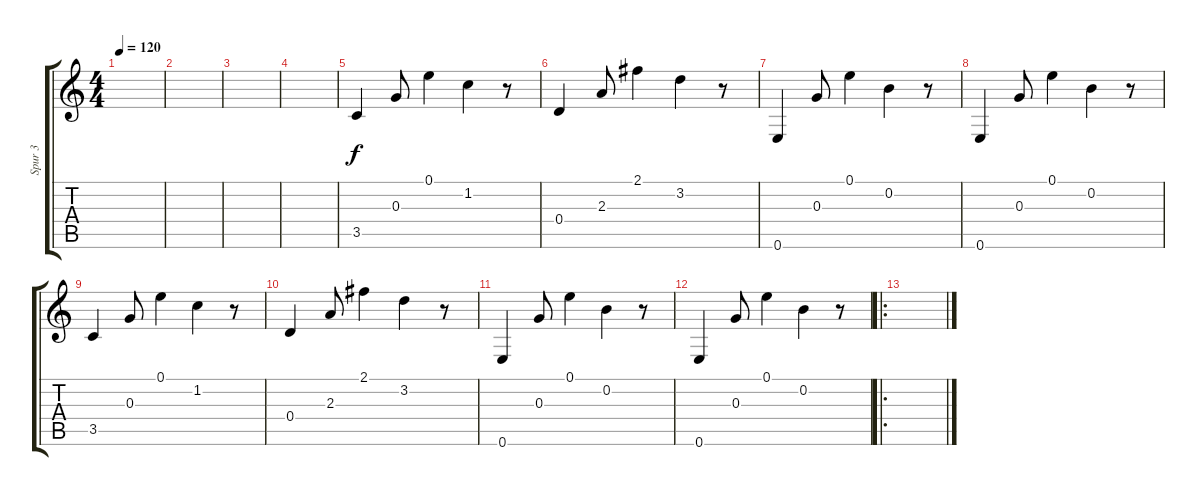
\track ("Spur 3" "Spur 3") {instrument overdrivenguitar}
\staff {score tabs}
\tuning (E4 B3 G3 D3 A2 E2) {hide}
\ts (4 4)
\tempo 120
\clef g2
\ks c
|
|
|
|
3.5.4 0.3.8 0.1.4 1.2.4 r.8 |
0.4.4 2.3.8 2.1.4 3.2.4 r.8 |
0.6.4 0.3.8 0.1.4 0.2.4 r.8 |
0.6.4 0.3.8 0.1.4 0.2.4 r.8 |
3.5.4 0.3.8 0.1.4 1.2.4 r.8 |
0.4.4 2.3.8 2.1.4 3.2.4 r.8 |
0.6.4 0.3.8 0.1.4 0.2.4 r.8 |
0.6.4 0.3.8 0.1.4 0.2.4 r.8 |
\ro
